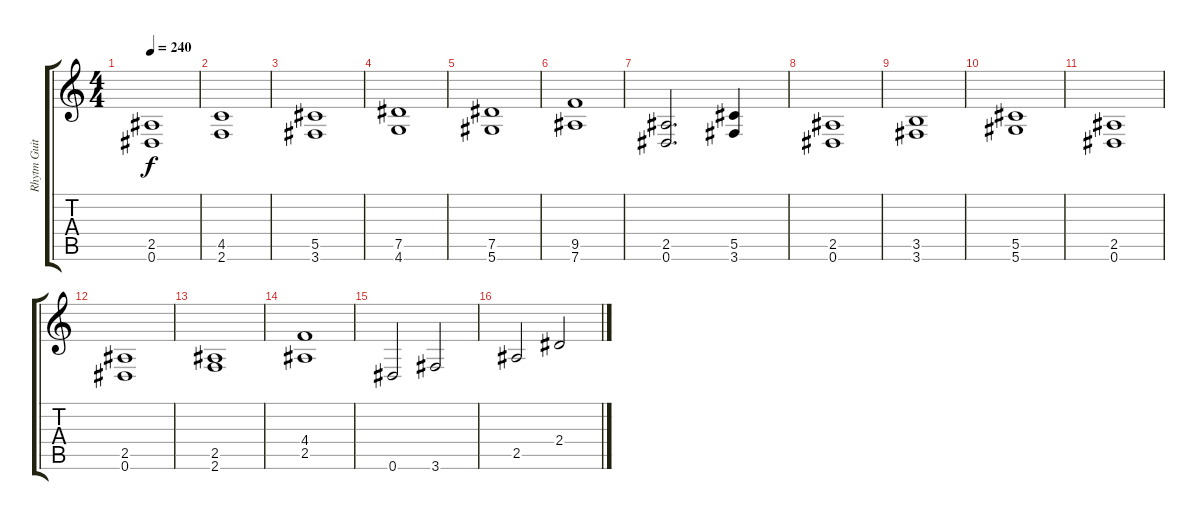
\track ("Rhytm Guitar 2" "Rhytm Guit") {instrument distortionguitar}
\staff {score tabs}
\tuning (Eb4 Bb3 Gb3 Db3 Ab2 Eb2) {hide}
\ts (4 4)
\tempo 240
\clef g2
\ks c
(2.5 0.6).1{dy f} |
(4.5 2.6).1 |
(5.5 3.6).1 |
(7.5 4.6).1 |
(7.5 5.6).1 |
(9.5 7.6).1 |
(2.5 0.6).2{d} (5.5 3.6).4 |
(2.5 0.6).1 |
(3.5 3.6).1 |
(5.5 5.6).1 |
(2.5 0.6).1 |
(2.5 0.6).1 |
(2.5 2.6).1 |
(4.4 2.5).1 |
0.6.2 3.6.2 |
2.5.2 2.4.2
